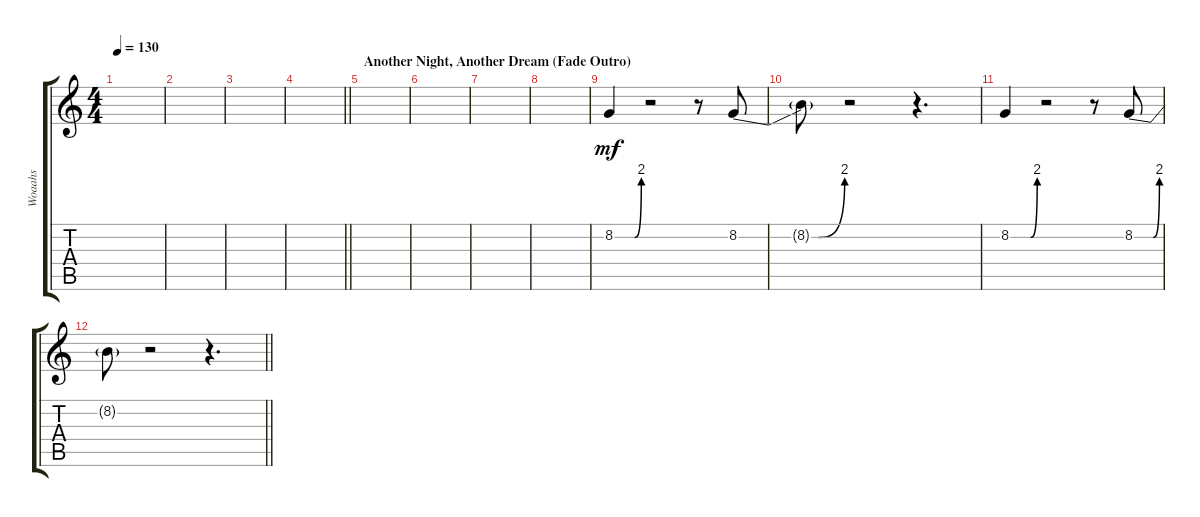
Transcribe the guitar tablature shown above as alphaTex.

\track ("Woaahs" "Woaahs") {instrument lead6voice}
\staff {score tabs}
\tuning (E4 B3 G3 D3 A2 E2) {hide}
\ts (4 4)
\tempo 130
\clef g2
\ks c
|
|
|
\barLineRight lightlight
|
\section ("" "Another Night, Another Dream (Fade Outro)")
|
|
|
|
8.2{be (custom 0 0 16 0 30 0 45 0 60 8)}.4{dy mf} r.2 r.8 8.2{be (custom 0 0 16 0 30 0 45 0 60 8)}.8 |
8.2{t}.8 r.2 r.4{d} |
8.2{be (custom 0 0 16 0 30 0 45 0 60 8)}.4 r.2 r.8 8.2{be (custom 0 0 16 0 30 0 45 0 60 8)}.8 |
\barLineRight lightlight
8.2{t}.8 r.2 r.4{d}
